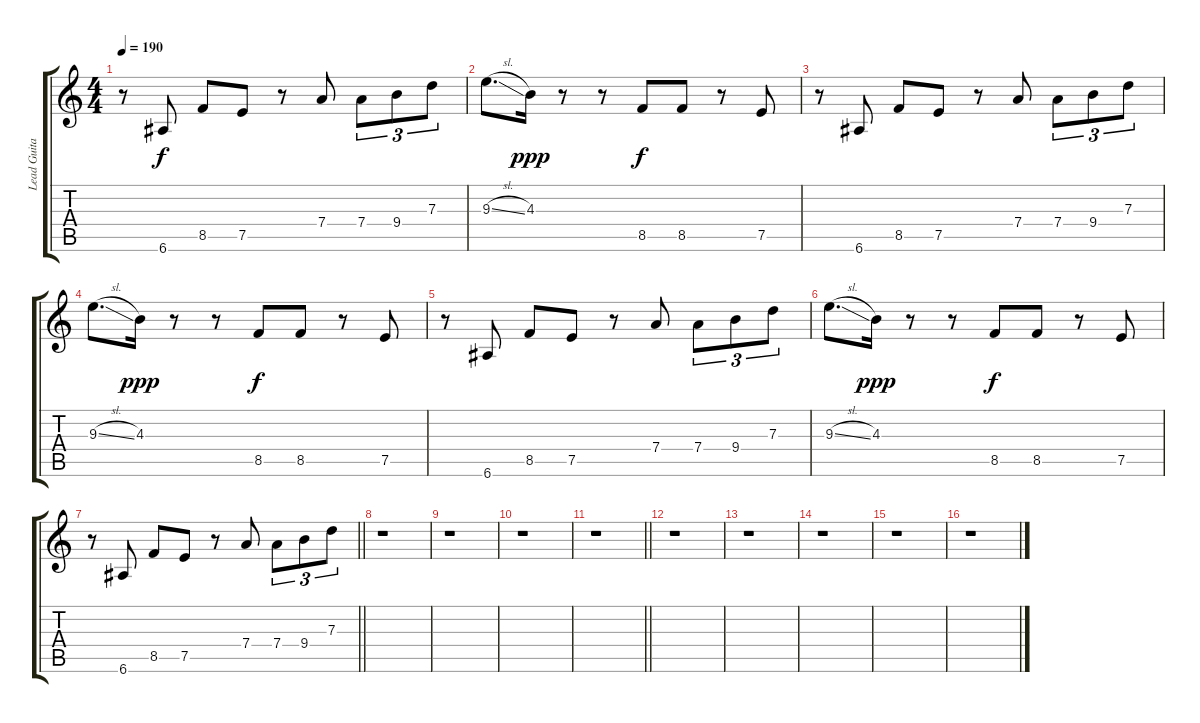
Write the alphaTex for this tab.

\track ("Lead Guitar 1 (lo)" "Lead Guita") {instrument distortionguitar}
\staff {score tabs}
\tuning (E4 B3 G3 D3 A2 E2) {hide}
\ts (4 4)
\tempo 190
\clef g2
\ks c
r.8{dy f} 6.6.8 8.5.8 7.5.8 r.8 7.4.8 7.4.8{tu (3 2)} 9.4.8{tu (3 2)} 7.3.8{tu (3 2)} |
9.3{sl}.8{d} 4.3.16{dy ppp} r.8 r.8 8.5.8{dy f} 8.5.8 r.8 7.5.8 |
r.8 6.6.8 8.5.8 7.5.8 r.8 7.4.8 7.4.8{tu (3 2)} 9.4.8{tu (3 2)} 7.3.8{tu (3 2)} |
9.3{sl}.8{d} 4.3.16{dy ppp} r.8 r.8 8.5.8{dy f} 8.5.8 r.8 7.5.8 |
r.8 6.6.8 8.5.8 7.5.8 r.8 7.4.8 7.4.8{tu (3 2)} 9.4.8{tu (3 2)} 7.3.8{tu (3 2)} |
9.3{sl}.8{d} 4.3.16{dy ppp} r.8 r.8 8.5.8{dy f} 8.5.8 r.8 7.5.8 |
\barLineRight lightlight
r.8 6.6.8 8.5.8 7.5.8 r.8 7.4.8 7.4.8{tu (3 2)} 9.4.8{tu (3 2)} 7.3.8{tu (3 2)} |
\section ("" "")
r.1 |
r.1 |
r.1 |
\barLineRight lightlight
r.1 |
\section ("" "")
r.1 |
r.1 |
r.1 |
r.1 |
r.1
